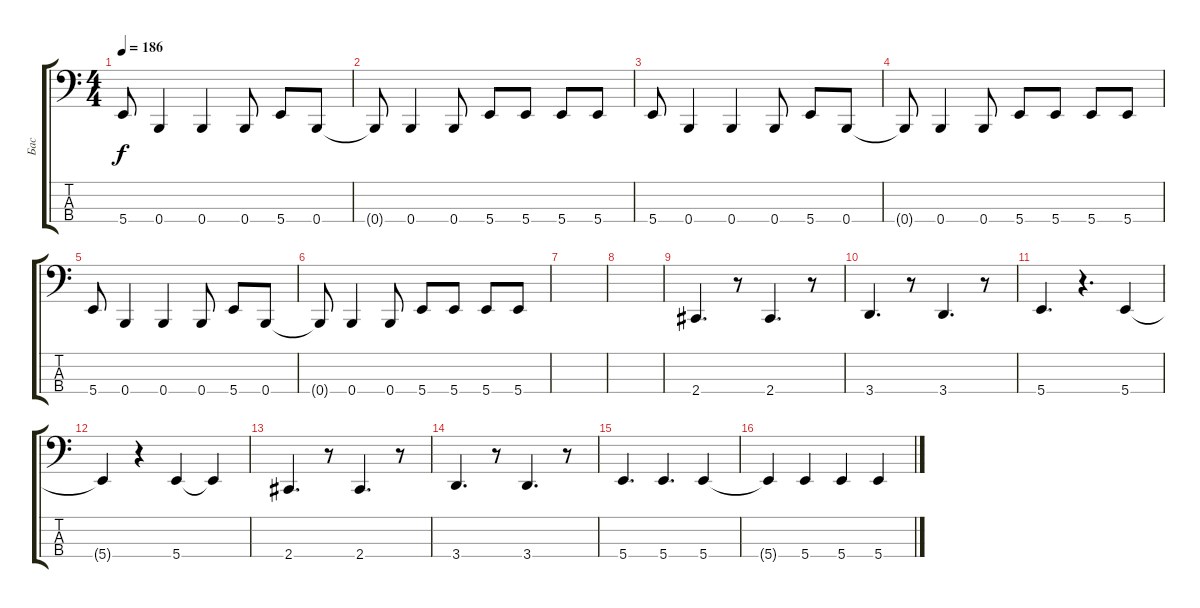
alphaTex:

\track ("Бас" "Бас") {instrument electricbassfinger}
\staff {score tabs}
\tuning (E2 B1 Gb1 B0) {hide}
\ts (4 4)
\tempo 186
\clef f4
\ks c
5.4.8{dy f} 0.4.4 0.4.4 0.4.8 5.4.8 0.4.8 |
0.4{t}.8 0.4.4 0.4.8 5.4.8 5.4.8 5.4.8 5.4.8 |
5.4.8 0.4.4 0.4.4 0.4.8 5.4.8 0.4.8 |
0.4{t}.8 0.4.4 0.4.8 5.4.8 5.4.8 5.4.8 5.4.8 |
5.4.8 0.4.4 0.4.4 0.4.8 5.4.8 0.4.8 |
0.4{t}.8 0.4.4 0.4.8 5.4.8 5.4.8 5.4.8 5.4.8 |
|
|
2.4.4{d} r.8 2.4.4{d} r.8 |
3.4.4{d} r.8 3.4.4{d} r.8 |
5.4.4{d} r.4{d} 5.4.4 |
5.4{t}.4 r.4 5.4.4 5.4{t}.4 |
2.4.4{d} r.8 2.4.4{d} r.8 |
3.4.4{d} r.8 3.4.4{d} r.8 |
5.4.4{d} 5.4.4{d} 5.4.4 |
5.4{t}.4 5.4.4 5.4.4 5.4.4
